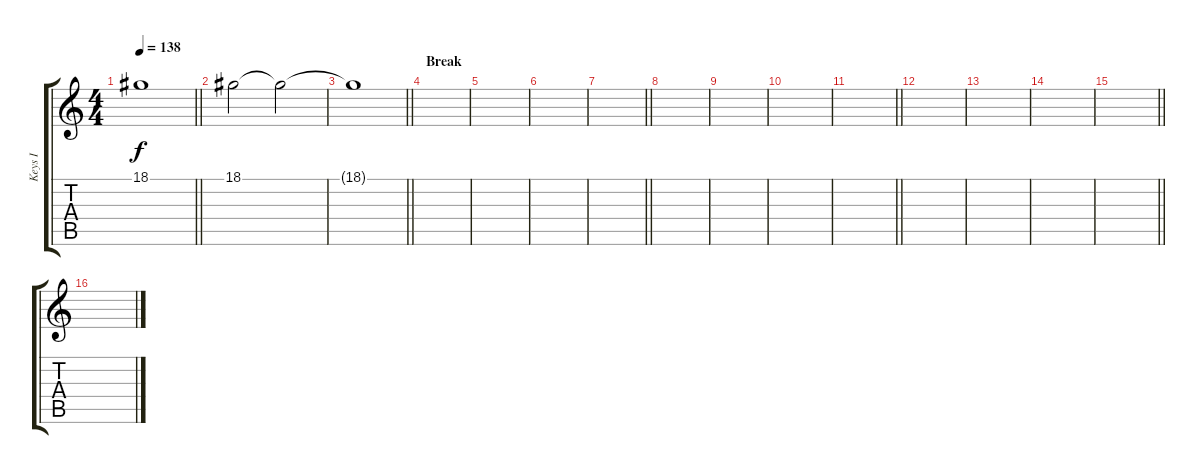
\track ("Keys I" "Keys I") {instrument pad4choir}
\staff {score tabs}
\tuning (D4 A3 F3 C3 G2 C2) {hide}
\ts (4 4)
\tempo 138
\clef g2
\barLineRight lightlight
\ks c
18.1.1{dy f} |
\section ("" "")
18.1.2 18.1{t}.2{volume 0} |
\barLineRight lightlight
18.1{t}.1 |
\section ("" "Break")
|
|
|
\barLineRight lightlight
|
\section ("" "")
|
|
|
\barLineRight lightlight
|
\section ("" "")
|
|
|
\barLineRight lightlight
|
\section ("" "")
